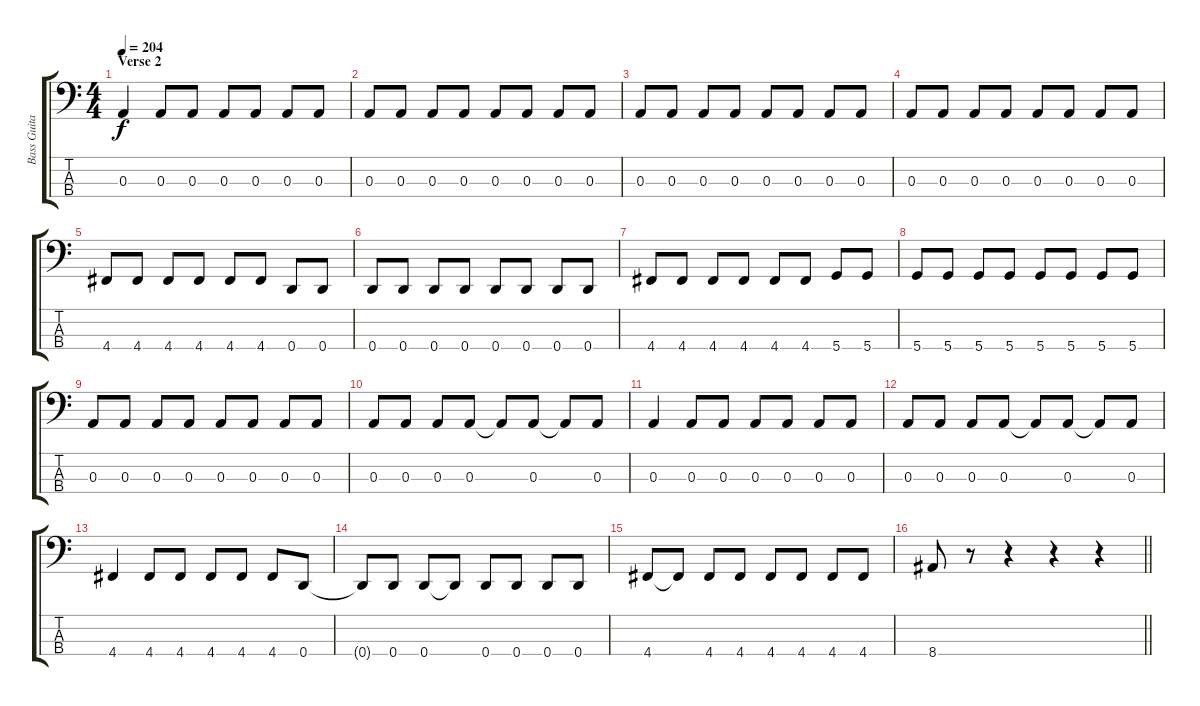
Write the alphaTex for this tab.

\track ("Bass Guitar" "Bass Guita") {instrument electricbasspick}
\staff {score tabs}
\tuning (G2 D2 A1 D1) {hide}
\ts (4 4)
\section ("" "Verse 2")
\tempo 204
\clef f4
\ks c
0.3.4{dy f} 0.3.8 0.3.8 0.3.8 0.3.8 0.3.8 0.3.8 |
0.3.8 0.3.8 0.3.8 0.3.8 0.3.8 0.3.8 0.3.8 0.3.8 |
0.3.8 0.3.8 0.3.8 0.3.8 0.3.8 0.3.8 0.3.8 0.3.8 |
0.3.8 0.3.8 0.3.8 0.3.8 0.3.8 0.3.8 0.3.8 0.3.8 |
4.4.8 4.4.8 4.4.8 4.4.8 4.4.8 4.4.8 0.4.8 0.4.8 |
0.4.8 0.4.8 0.4.8 0.4.8 0.4.8 0.4.8 0.4.8 0.4.8 |
4.4.8 4.4.8 4.4.8 4.4.8 4.4.8 4.4.8 5.4.8 5.4.8 |
5.4.8 5.4.8 5.4.8 5.4.8 5.4.8 5.4.8 5.4.8 5.4.8 |
0.3.8 0.3.8 0.3.8 0.3.8 0.3.8 0.3.8 0.3.8 0.3.8 |
0.3.8 0.3.8 0.3.8 0.3.8 0.3{t}.8 0.3.8 0.3{t}.8 0.3.8 |
0.3.4 0.3.8 0.3.8 0.3.8 0.3.8 0.3.8 0.3.8 |
0.3.8 0.3.8 0.3.8 0.3.8 0.3{t}.8 0.3.8 0.3{t}.8 0.3.8 |
4.4.4 4.4.8 4.4.8 4.4.8 4.4.8 4.4.8 0.4.8 |
0.4{t}.8 0.4.8 0.4.8 0.4{t}.8 0.4.8 0.4.8 0.4.8 0.4.8 |
4.4.8 4.4{t}.8 4.4.8 4.4.8 4.4.8 4.4.8 4.4.8 4.4.8 |
\barLineRight lightlight
8.4.8 r.8 r.4 r.4 r.4
